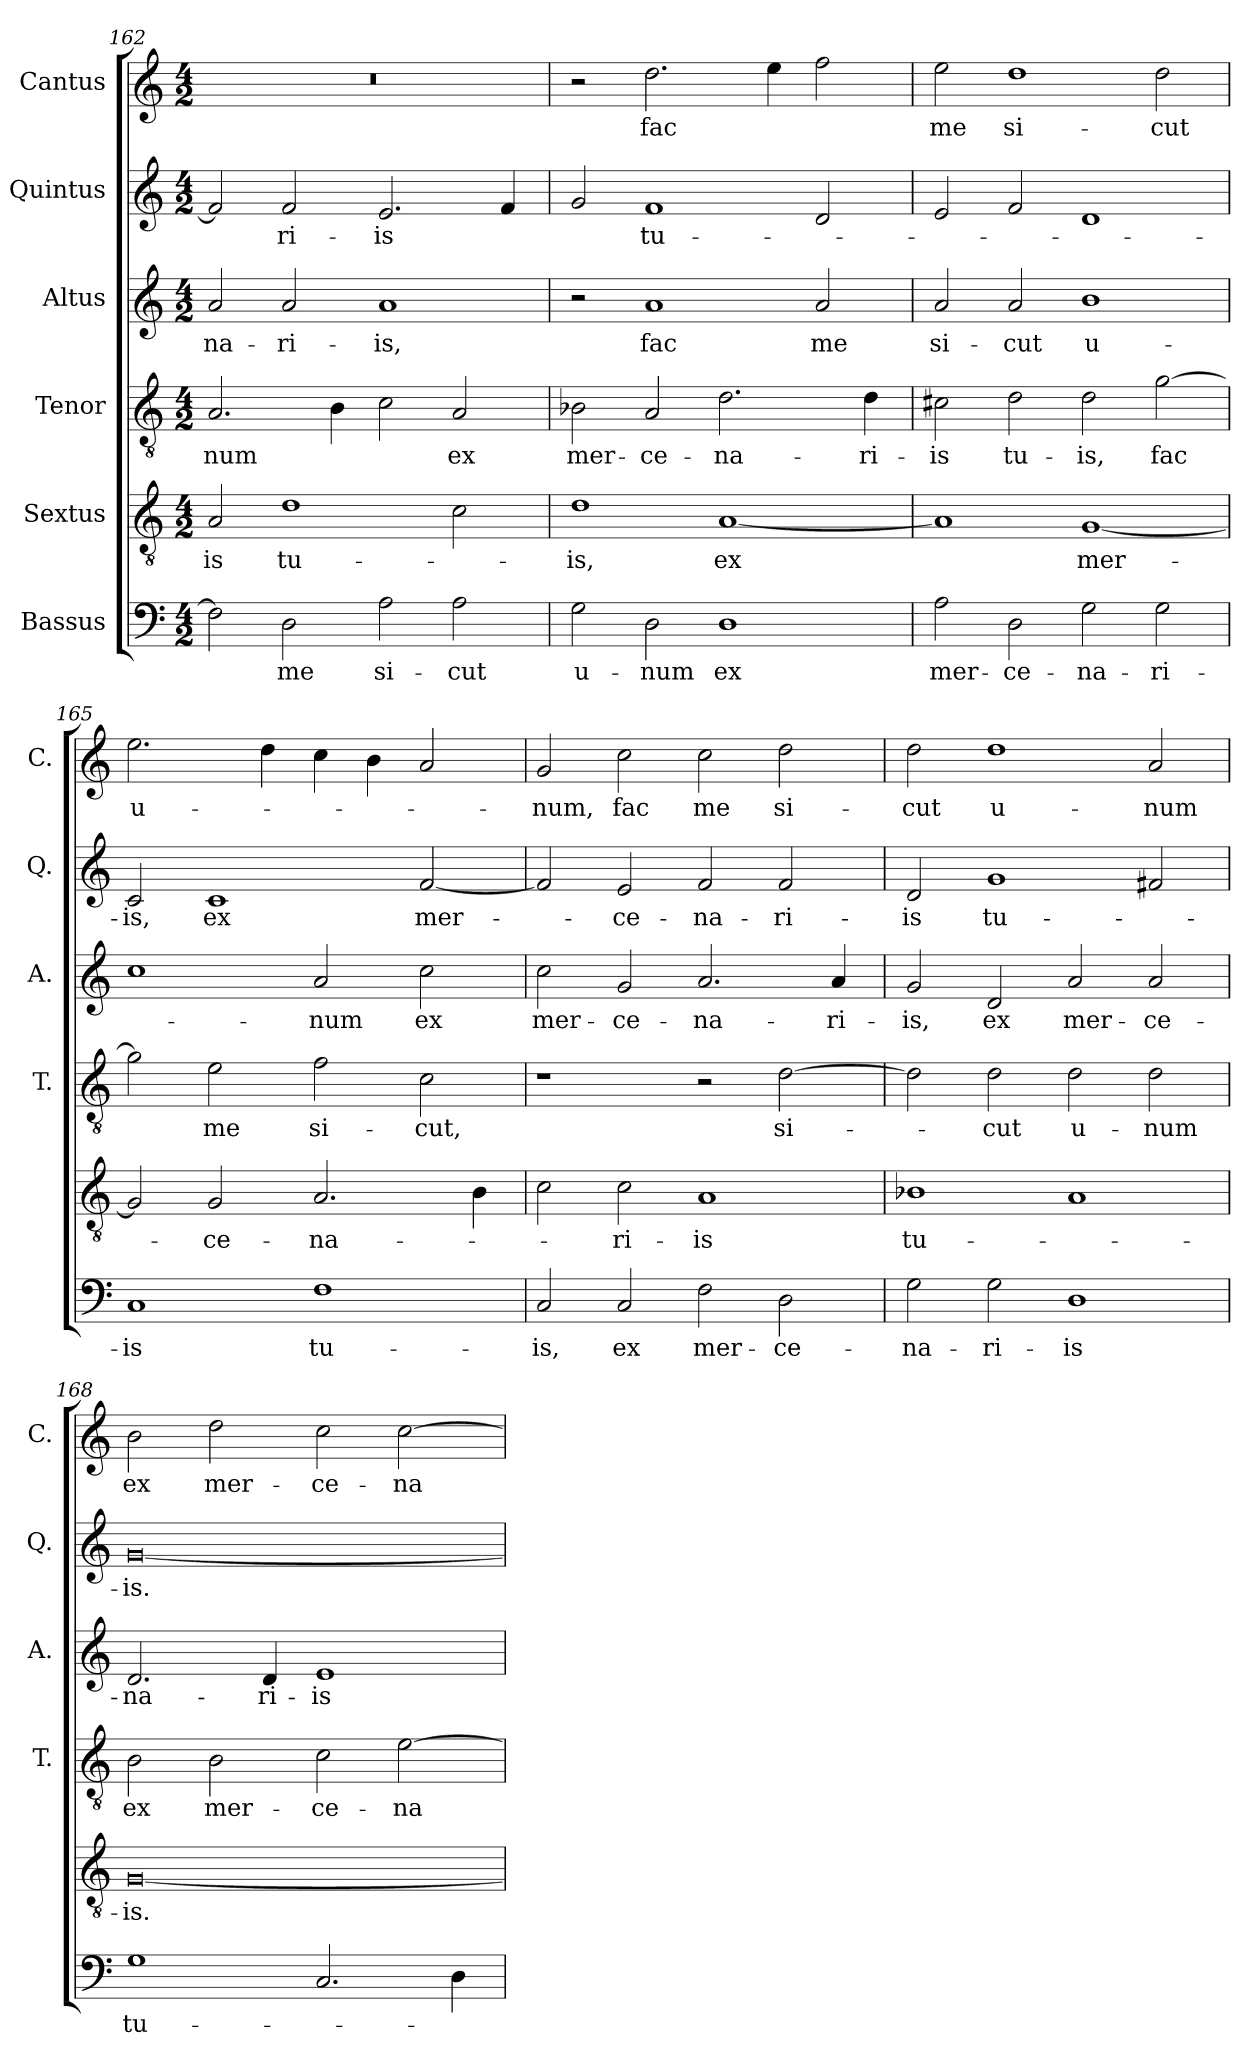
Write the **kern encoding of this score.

**kern	**text	**kern	**text	**kern	**text	**kern	**text	**kern	**text	**kern	**text
*part6	*part6	*part5	*part5	*part4	*part4	*part3	*part3	*part2	*part2	*part1	*part1
*staff6	*staff6	*staff5	*staff5	*staff4	*staff4	*staff3	*staff3	*staff2	*staff2	*staff1	*staff1
*I"Bassus	*	*I"Sextus	*	*I"Tenor	*	*I"Altus	*	*I"Quintus	*	*I"Cantus	*
*	*	*	*	*I'T.	*	*I'A.	*	*I'Q.	*	*I'C.	*
*clefF4	*	*clefGv2	*	*clefGv2	*	*clefG2	*	*clefG2	*	*clefG2	*
*k[]	*	*k[]	*	*k[]	*	*k[]	*	*k[]	*	*k[]	*
*M4/2	*	*M4/2	*	*M4/2	*	*M4/2	*	*M4/2	*	*M4/2	*
=162	=162	=162	=162	=162	=162	=162	=162	=162	=162	=162	=162
!	!	!	!LO:LY:b	!	!LO:LY:b	!	!LO:LY:b	!	!	!	!
2F\]	.	2A/	-is	2.A/	-num	2a/	-na-	2f/]	.	0r	.
!	!LO:LY:b	!	!LO:LY:b	!	!	!	!LO:LY:b	!	!LO:LY:b	!	!
2D\	me	1d	tu-	.	.	2a/	-ri-	2f/	-ri-	.	.
.	.	.	.	4B\	.	.	.	.	.	.	.
!	!LO:LY:b	!	!	!	!	!	!LO:LY:b	!	!LO:LY:b	!	!
2A\	si-	.	.	2c\	.	1a	-is,	2.e/	-is	.	.
!	!LO:LY:b	!	!	!	!LO:LY:b	!	!	!	!	!	!
2A\	-cut	2c\	.	2A/	ex	.	.	.	.	.	.
.	.	.	.	.	.	.	.	4f/	.	.	.
=163	=163	=163	=163	=163	=163	=163	=163	=163	=163	=163	=163
!	!LO:LY:b	!	!LO:LY:b	!	!LO:LY:b	!	!	!	!	!	!
2G\	u-	1d	-is,	2B-X\	mer-	2r	.	2g/	.	2r	.
!	!LO:LY:b	!	!	!	!LO:LY:b	!	!LO:LY:b	!	!LO:LY:b	!	!LO:LY:b
2D\	-num	.	.	2A/	-ce-	1a	fac	1f	tu-	2.dd\	fac
!	!LO:LY:b	!	!LO:LY:b	!	!LO:LY:b	!	!	!	!	!	!
1D	ex	[1A	ex	2.d\	-na-	.	.	.	.	.	.
.	.	.	.	.	.	.	.	.	.	4ee\	.
!	!	!	!	!	!	!	!LO:LY:b	!	!	!	!
.	.	.	.	.	.	2a/	me	2d/	.	2ff\	.
!	!	!	!	!	!LO:LY:b	!	!	!	!	!	!
.	.	.	.	4d\	-ri-	.	.	.	.	.	.
!!LO:LB:g=z
=164	=164	=164	=164	=164	=164	=164	=164	=164	=164	=164	=164
!	!LO:LY:b	!	!	!	!LO:LY:b	!	!LO:LY:b	!	!	!	!LO:LY:b
2A\	mer-	1A]	.	2c#X\	-is	2a/	si-	2e/	.	2ee\	me
!	!LO:LY:b	!	!	!	!LO:LY:b	!	!LO:LY:b	!	!	!	!LO:LY:b
2D\	-ce-	.	.	2d\	tu-	2a/	-cut	2f/	.	1dd	si-
!	!LO:LY:b	!	!LO:LY:b	!	!LO:LY:b	!	!LO:LY:b	!	!	!	!
2G\	-na-	[1G	mer-	2d\	-is,	1b	u-	1d	.	.	.
!	!LO:LY:b	!	!	!	!LO:LY:b	!	!	!	!	!	!LO:LY:b
2G\	-ri-	.	.	[2g\	fac	.	.	.	.	2dd\	-cut
=165	=165	=165	=165	=165	=165	=165	=165	=165	=165	=165	=165
!	!LO:LY:b	!	!	!	!	!	!	!	!LO:LY:b	!	!LO:LY:b
1C	-is	2G/]	.	2g\]	.	1cc	.	2c/	-is,	2.ee\	u-
!	!	!	!LO:LY:b	!	!LO:LY:b	!	!	!	!LO:LY:b	!	!
.	.	2G/	-ce-	2e\	me	.	.	1c	ex	.	.
.	.	.	.	.	.	.	.	.	.	4dd\	.
!	!LO:LY:b	!	!LO:LY:b	!	!LO:LY:b	!	!LO:LY:b	!	!	!	!
1F	tu-	2.A/	-na-	2f\	si-	2a/	-num	.	.	4cc\	.
.	.	.	.	.	.	.	.	.	.	4b\	.
!	!	!	!	!	!LO:LY:b	!	!LO:LY:b	!	!LO:LY:b	!	!
.	.	.	.	2c\	-cut,	2cc\	ex	[2f/	mer-	2a/	.
.	.	4B\	.	.	.	.	.	.	.	.	.
=166	=166	=166	=166	=166	=166	=166	=166	=166	=166	=166	=166
!	!LO:LY:b	!	!	!	!	!	!LO:LY:b	!	!	!	!LO:LY:b
2C/	-is,	2c\	.	1r	.	2cc\	mer-	2f/]	.	2g/	-num,
!	!LO:LY:b	!	!LO:LY:b	!	!	!	!LO:LY:b	!	!LO:LY:b	!	!LO:LY:b
2C/	ex	2c\	-ri-	.	.	2g/	-ce-	2e/	-ce-	2cc\	fac
!	!LO:LY:b	!	!LO:LY:b	!	!	!	!LO:LY:b	!	!LO:LY:b	!	!LO:LY:b
2F\	mer-	1A	-is	2r	.	2.a/	-na-	2f/	-na-	2cc\	me
!	!LO:LY:b	!	!	!	!LO:LY:b	!	!	!	!LO:LY:b	!	!LO:LY:b
2D\	-ce-	.	.	[2d\	si-	.	.	2f/	-ri-	2dd\	si-
!	!	!	!	!	!	!	!LO:LY:b	!	!	!	!
.	.	.	.	.	.	4a/	-ri-	.	.	.	.
=167	=167	=167	=167	=167	=167	=167	=167	=167	=167	=167	=167
!	!LO:LY:b	!	!LO:LY:b	!	!	!	!LO:LY:b	!	!LO:LY:b	!	!LO:LY:b
2G\	-na-	1B-X	tu-	2d\]	.	2g/	-is,	2d/	-is	2dd\	-cut
!	!LO:LY:b	!	!	!	!LO:LY:b	!	!LO:LY:b	!	!LO:LY:b	!	!LO:LY:b
2G\	-ri-	.	.	2d\	-cut	2d/	ex	1g	tu-	1dd	u-
!	!LO:LY:b	!	!	!	!LO:LY:b	!	!LO:LY:b	!	!	!	!
1D	-is	1A	.	2d\	u-	2a/	mer-	.	.	.	.
!	!	!	!	!	!LO:LY:b	!	!LO:LY:b	!	!	!	!LO:LY:b
.	.	.	.	2d\	-num	2a/	-ce-	2f#X/	.	2a/	-num
=168	=168	=168	=168	=168	=168	=168	=168	=168	=168	=168	=168
!	!LO:LY:b	!	!LO:LY:b	!	!LO:LY:b	!	!LO:LY:b	!	!LO:LY:b	!	!LO:LY:b
1G	tu-	[0G	-is.	2B\	ex	2.d/	-na-	[0g	-is.	2b\	ex
!	!	!	!	!	!LO:LY:b	!	!	!	!	!	!LO:LY:b
.	.	.	.	2B\	mer-	.	.	.	.	2dd\	mer-
!	!	!	!	!	!	!	!LO:LY:b	!	!	!	!
.	.	.	.	.	.	4d/	-ri-	.	.	.	.
!	!	!	!	!	!LO:LY:b	!	!LO:LY:b	!	!	!	!LO:LY:b
2.C/	.	.	.	2c\	-ce-	1e	-is	.	.	2cc\	-ce-
!	!	!	!	!	!LO:LY:b	!	!	!	!	!	!LO:LY:b
.	.	.	.	[2e\	-na-	.	.	.	.	[2cc\	-na-
4D\	.	.	.	.	.	.	.	.	.	.	.
=	=	=	=	=	=	=	=	=	=	=	=
*-	*-	*-	*-	*-	*-	*-	*-	*-	*-	*-	*-
